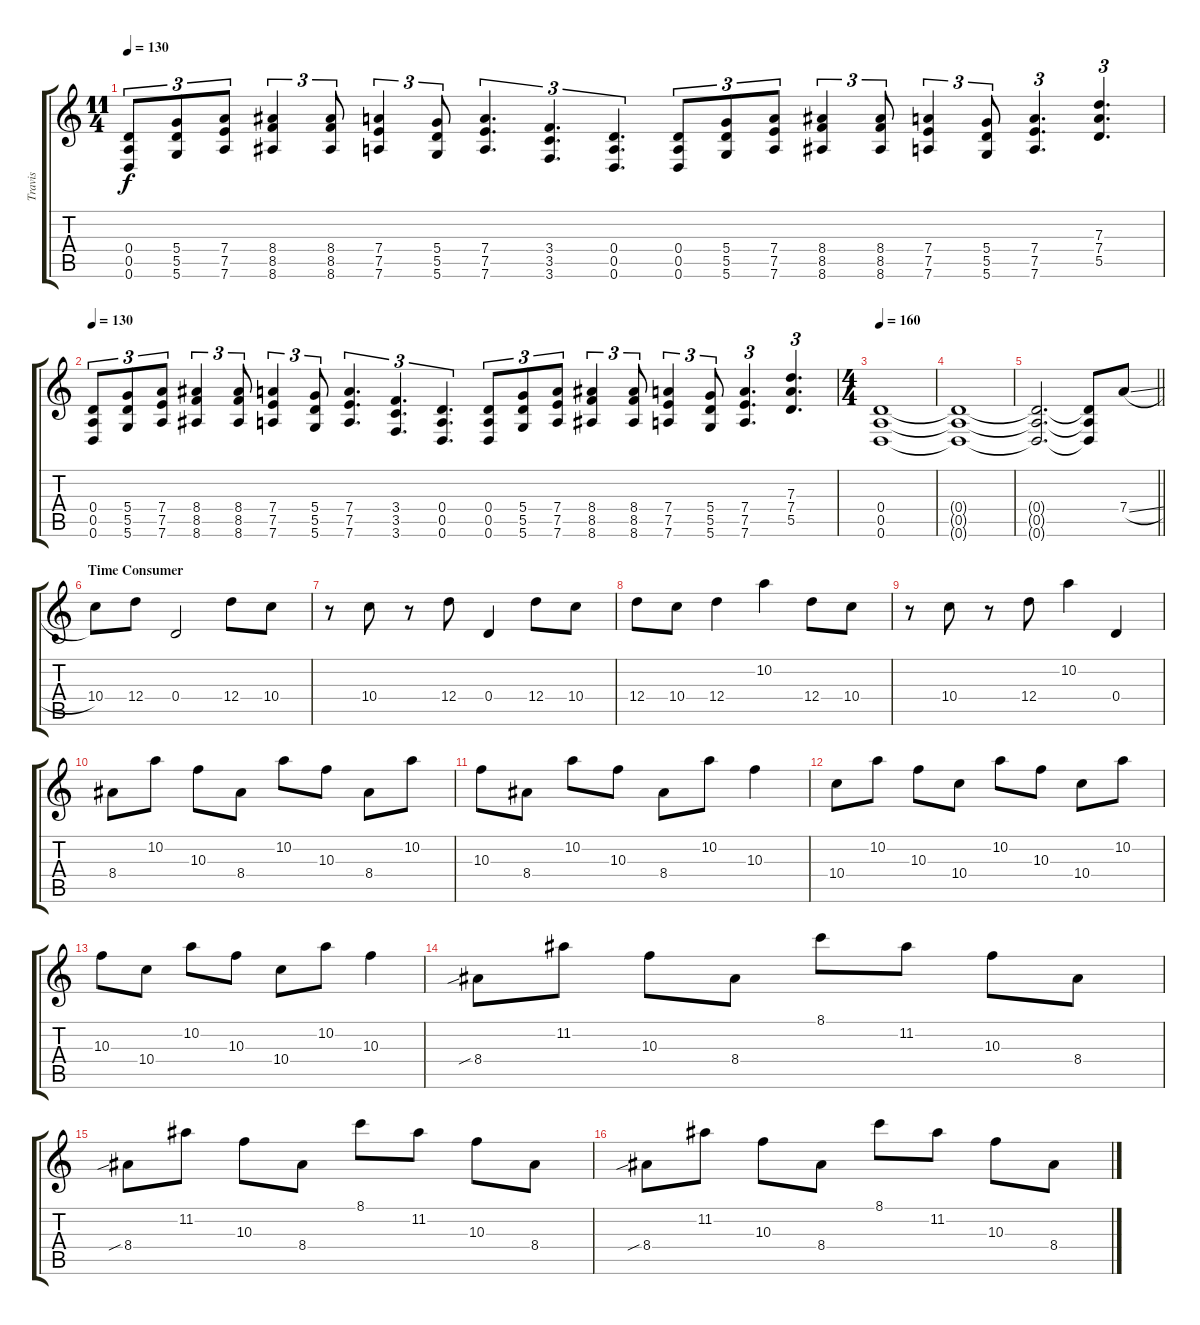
\track ("Travis" "Travis") {instrument overdrivenguitar}
\staff {score tabs}
\tuning (E4 B3 G3 D3 A2 D2) {hide}
\ts (11 4)
\tempo 130
\clef g2
\ks c
(0.4 0.5 0.6).8{tu (3 2) dy f} (5.4 5.5 5.6).8{tu (3 2)} (7.4 7.5 7.6).8{tu (3 2)} (8.4 8.5 8.6).4{tu (3 2)} (8.4 8.5 8.6).8{tu (3 2)} (7.4 7.5 7.6).4{tu (3 2)} (5.4 5.5 5.6).8{tu (3 2)} (7.4 7.5 7.6).4{d tu (3 2)} (3.4 3.5 3.6).4{d tu (3 2)} (0.4 0.5 0.6).4{d tu (3 2)} (0.4 0.5 0.6).8{tu (3 2)} (5.4 5.5 5.6).8{tu (3 2)} (7.4 7.5 7.6).8{tu (3 2)} (8.4 8.5 8.6).4{tu (3 2)} (8.4 8.5 8.6).8{tu (3 2)} (7.4 7.5 7.6).4{tu (3 2)} (5.4 5.5 5.6).8{tu (3 2)} (7.4 7.5 7.6).4{d tu (3 2)} (7.3 7.4 5.5).4{d tu (3 2)} |
\tempo 130
(0.4 0.5 0.6).8{tu (3 2)} (5.4 5.5 5.6).8{tu (3 2)} (7.4 7.5 7.6).8{tu (3 2)} (8.4 8.5 8.6).4{tu (3 2)} (8.4 8.5 8.6).8{tu (3 2)} (7.4 7.5 7.6).4{tu (3 2)} (5.4 5.5 5.6).8{tu (3 2)} (7.4 7.5 7.6).4{d tu (3 2)} (3.4 3.5 3.6).4{d tu (3 2)} (0.4 0.5 0.6).4{d tu (3 2)} (0.4 0.5 0.6).8{tu (3 2)} (5.4 5.5 5.6).8{tu (3 2)} (7.4 7.5 7.6).8{tu (3 2)} (8.4 8.5 8.6).4{tu (3 2)} (8.4 8.5 8.6).8{tu (3 2)} (7.4 7.5 7.6).4{tu (3 2)} (5.4 5.5 5.6).8{tu (3 2)} (7.4 7.5 7.6).4{d tu (3 2)} (7.3 7.4 5.5).4{d tu (3 2)} |
\ts (4 4)
\tempo 160
(0.4 0.5 0.6).1 |
(0.4{t} 0.5{t} 0.6{t}).1 |
\barLineRight lightlight
(0.4{t} 0.5{t} 0.6{t}).2{d} (0.4{t} 0.5{t} 0.6{t}).8 7.4{sl}.8 |
\section ("" "Time Consumer")
10.4.8 12.4.8 0.4.2 12.4.8 10.4.8 |
r.8 10.4.8 r.8 12.4.8 0.4.4 12.4.8 10.4.8 |
12.4.8 10.4.8 12.4.4 10.2.4 12.4.8 10.4.8 |
r.8 10.4.8 r.8 12.4.8 10.2.4 0.4.4 |
8.4.8 10.2.8 10.3.8 8.4.8 10.2.8 10.3.8 8.4.8 10.2.8 |
10.3.8 8.4.8 10.2.8 10.3.8 8.4.8 10.2.8 10.3.4 |
10.4.8 10.2.8 10.3.8 10.4.8 10.2.8 10.3.8 10.4.8 10.2.8 |
10.3.8 10.4.8 10.2.8 10.3.8 10.4.8 10.2.8 10.3.4 |
8.4{sib}.8 11.2.8 10.3.8 8.4.8 8.1.8 11.2.8 10.3.8 8.4.8 |
8.4{sib}.8 11.2.8 10.3.8 8.4.8 8.1.8 11.2.8 10.3.8 8.4.8 |
8.4{sib}.8 11.2.8 10.3.8 8.4.8 8.1.8 11.2.8 10.3.8 8.4.8
